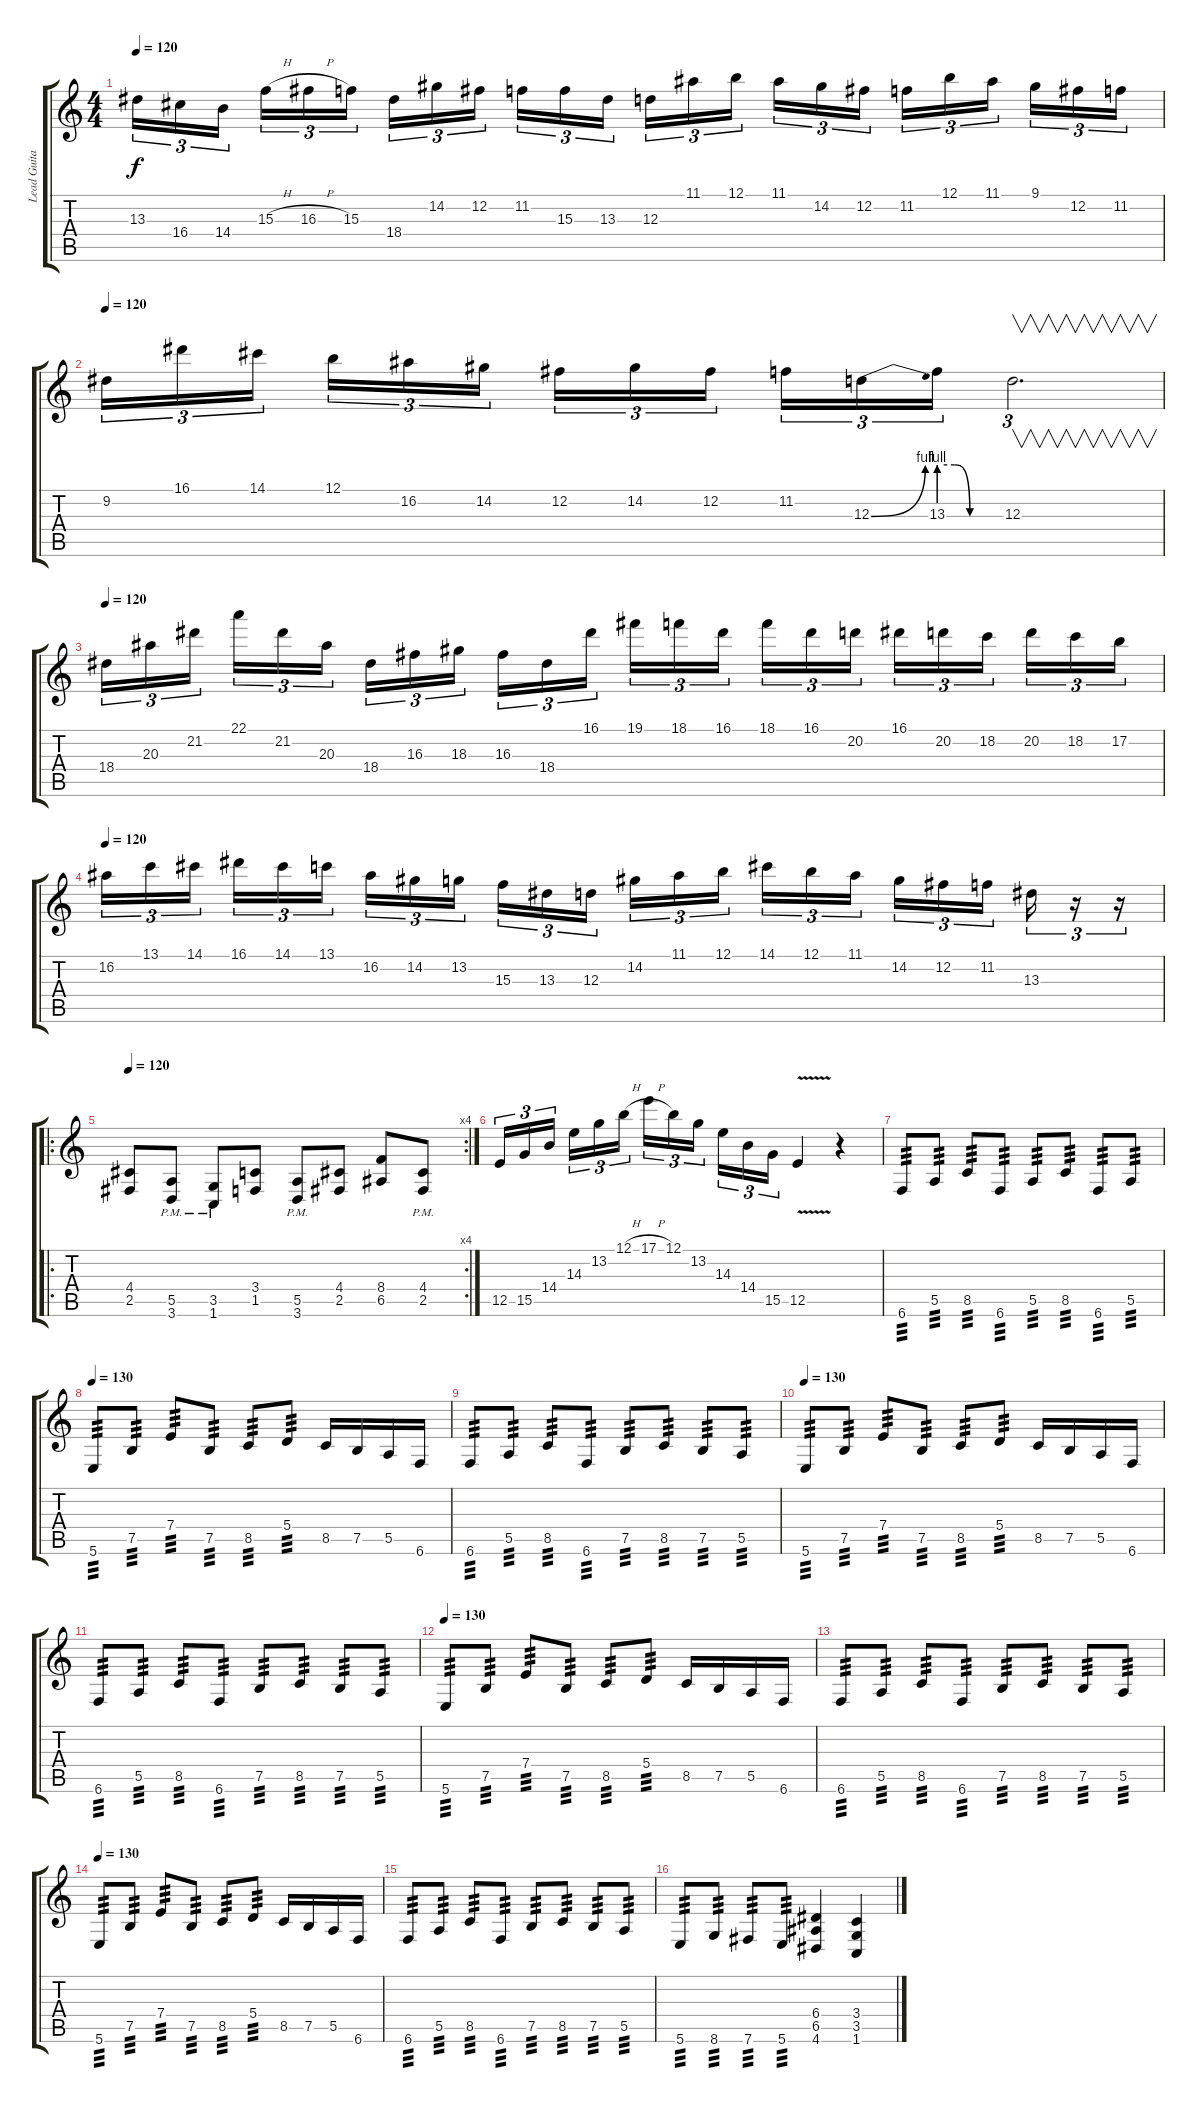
\track ("Lead Guitar" "Lead Guita") {instrument distortionguitar}
\staff {score tabs}
\tuning (B3 Gb3 D3 A2 E2 B1) {hide}
\ts (4 4)
\tempo 120
\clef g2
\ks c
13.3.16{tu (3 2) dy f} 16.4.16{tu (3 2)} 14.4.16{tu (3 2) beam splitsecondary} 15.3{h}.16{tu (3 2)} 16.3{h}.16{tu (3 2)} 15.3.16{tu (3 2)} 18.4.16{tu (3 2)} 14.2.16{tu (3 2)} 12.2.16{tu (3 2) beam splitsecondary} 11.2.16{tu (3 2)} 15.3.16{tu (3 2)} 13.3.16{tu (3 2)} 12.3.16{tu (3 2)} 11.1.16{tu (3 2)} 12.1.16{tu (3 2) beam splitsecondary} 11.1.16{tu (3 2)} 14.2.16{tu (3 2)} 12.2.16{tu (3 2)} 11.2.16{tu (3 2)} 12.1.16{tu (3 2)} 11.1.16{tu (3 2) beam splitsecondary} 9.1.16{tu (3 2)} 12.2.16{tu (3 2)} 11.2.16{tu (3 2)} |
\tempo 120
9.2.16{tu (3 2)} 16.1.16{tu (3 2)} 14.1.16{tu (3 2) beam splitsecondary} 12.1.16{tu (3 2)} 16.2.16{tu (3 2)} 14.2.16{tu (3 2)} 12.2.16{tu (3 2)} 14.2.16{tu (3 2)} 12.2.16{tu (3 2) beam splitsecondary} 11.2.16{tu (3 2)} 12.3{be (bend 0 0 60 4)}.16{tu (3 2)} 13.3{be (custom 0 4 15 4 30 0 60 0)}.16{tu (3 2)} 12.3.2{v d tu (3 2)} |
\tempo 120
18.4.16{tu (3 2)} 20.3.16{tu (3 2)} 21.2.16{tu (3 2) beam splitsecondary} 22.1.16{tu (3 2)} 21.2.16{tu (3 2)} 20.3.16{tu (3 2)} 18.4.16{tu (3 2)} 16.3.16{tu (3 2)} 18.3.16{tu (3 2) beam splitsecondary} 16.3.16{tu (3 2)} 18.4.16{tu (3 2)} 16.1.16{tu (3 2)} 19.1.16{tu (3 2)} 18.1.16{tu (3 2)} 16.1.16{tu (3 2) beam splitsecondary} 18.1.16{tu (3 2)} 16.1.16{tu (3 2)} 20.2.16{tu (3 2)} 16.1.16{tu (3 2)} 20.2.16{tu (3 2)} 18.2.16{tu (3 2) beam splitsecondary} 20.2.16{tu (3 2)} 18.2.16{tu (3 2)} 17.2.16{tu (3 2)} |
\tempo 120
16.2.16{tu (3 2)} 13.1.16{tu (3 2)} 14.1.16{tu (3 2) beam splitsecondary} 16.1.16{tu (3 2)} 14.1.16{tu (3 2)} 13.1.16{tu (3 2)} 16.2.16{tu (3 2)} 14.2.16{tu (3 2)} 13.2.16{tu (3 2) beam splitsecondary} 15.3.16{tu (3 2)} 13.3.16{tu (3 2)} 12.3.16{tu (3 2)} 14.2.16{tu (3 2)} 11.1.16{tu (3 2)} 12.1.16{tu (3 2) beam splitsecondary} 14.1.16{tu (3 2)} 12.1.16{tu (3 2)} 11.1.16{tu (3 2)} 14.2.16{tu (3 2)} 12.2.16{tu (3 2)} 11.2.16{tu (3 2) beam splitsecondary} 13.3.16{tu (3 2)} r.16{tu (3 2)} r.16{tu (3 2)} |
\ro
\rc 4
\tempo 120
(4.4 2.5).8 (5.5{pm} 3.6{pm}).8 (3.5{pm} 1.6{pm}).8 (3.4 1.5).8 (5.5{pm} 3.6{pm}).8 (4.4 2.5).8 (8.4 6.5).8 (4.4{pm} 2.5{pm}).8 |
12.5.16{tu (3 2)} 15.5.16{tu (3 2)} 14.4.16{tu (3 2) beam splitsecondary} 14.3.16{tu (3 2)} 13.2.16{tu (3 2)} 12.1{h}.16{tu (3 2)} 17.1{h}.16{tu (3 2)} 12.1.16{tu (3 2)} 13.2.16{tu (3 2) beam splitsecondary} 14.3.16{tu (3 2)} 14.4.16{tu (3 2)} 15.5.16{tu (3 2)} 12.5{v}.4 r.4{volume 10 balance 12 instrument distortionguitar} |
6.6.8{tp 3} 5.5.8{tp 3} 8.5.8{tp 3} 6.6.8{tp 3} 5.5.8{tp 3} 8.5.8{tp 3} 6.6.8{tp 3} 5.5.8{tp 3} |
\tempo 130
5.6.8{tp 3 beam Up} 7.5.8{tp 3 beam Up} 7.4.8{tp 3} 7.5.8{tp 3} 8.5.8{tp 3} 5.4.8{tp 3} 8.5.16 7.5.16 5.5.16 6.6.16 |
6.6.8{tp 3} 5.5.8{tp 3} 8.5.8{tp 3} 6.6.8{tp 3} 7.5.8{tp 3} 8.5.8{tp 3} 7.5.8{tp 3} 5.5.8{tp 3} |
\tempo 130
5.6.8{tp 3 beam Up} 7.5.8{tp 3 beam Up} 7.4.8{tp 3} 7.5.8{tp 3} 8.5.8{tp 3} 5.4.8{tp 3} 8.5.16 7.5.16 5.5.16 6.6.16 |
6.6.8{tp 3} 5.5.8{tp 3} 8.5.8{tp 3} 6.6.8{tp 3} 7.5.8{tp 3} 8.5.8{tp 3} 7.5.8{tp 3} 5.5.8{tp 3} |
\tempo 130
5.6.8{tp 3 beam Up} 7.5.8{tp 3 beam Up} 7.4.8{tp 3} 7.5.8{tp 3} 8.5.8{tp 3} 5.4.8{tp 3} 8.5.16 7.5.16 5.5.16 6.6.16 |
6.6.8{tp 3} 5.5.8{tp 3} 8.5.8{tp 3} 6.6.8{tp 3} 7.5.8{tp 3} 8.5.8{tp 3} 7.5.8{tp 3} 5.5.8{tp 3} |
\tempo 130
5.6.8{tp 3 beam Up} 7.5.8{tp 3 beam Up} 7.4.8{tp 3} 7.5.8{tp 3} 8.5.8{tp 3} 5.4.8{tp 3} 8.5.16 7.5.16 5.5.16 6.6.16 |
6.6.8{tp 3} 5.5.8{tp 3} 8.5.8{tp 3} 6.6.8{tp 3} 7.5.8{tp 3} 8.5.8{tp 3} 7.5.8{tp 3} 5.5.8{tp 3} |
5.6.8{tp 3} 8.6.8{tp 3} 7.6.8{tp 3} 5.6.8{tp 3} (6.4 6.5 4.6).4 (3.4 3.5 1.6).4
